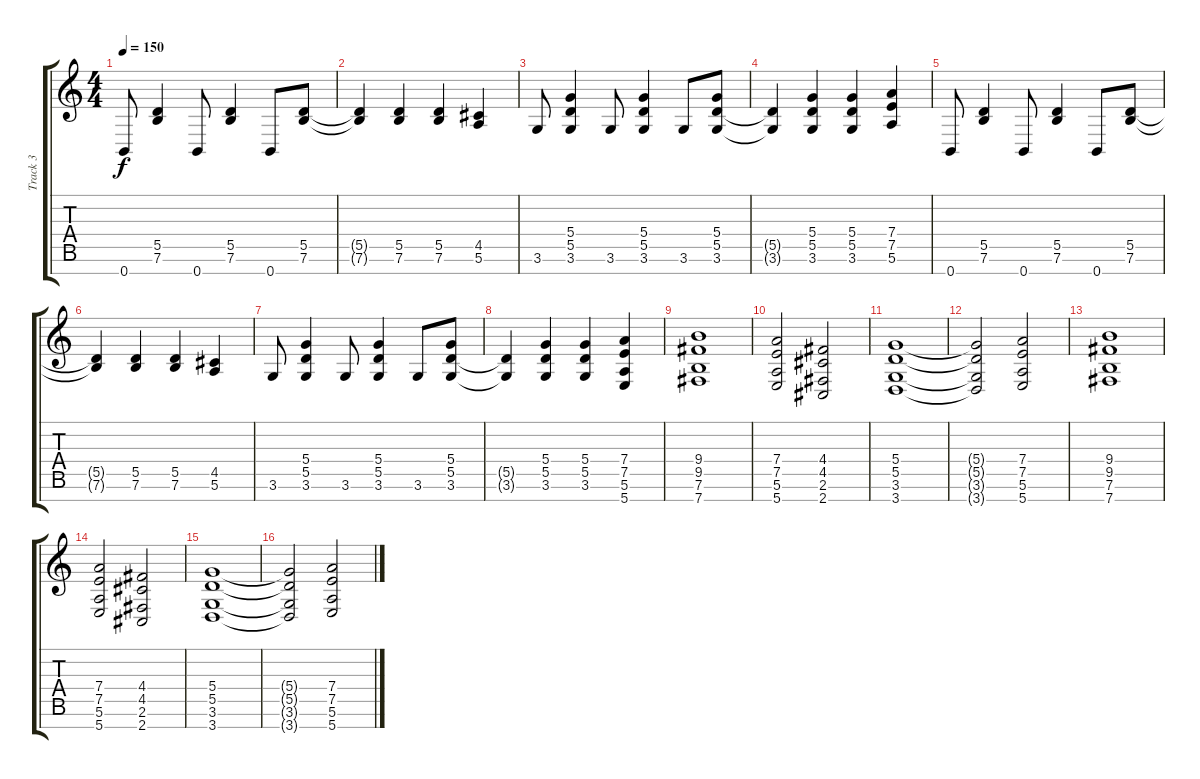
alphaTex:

\track ("Track 3" "Track 3") {instrument overdrivenguitar}
\staff {score tabs}
\tuning (E4 B3 G3 D3 A2 E2 B1) {hide}
\ts (4 4)
\tempo 150
\clef g2
\ks c
0.7.8{dy f} (5.5 7.6).4 0.7.8 (5.5 7.6).4 0.7.8 (5.5 7.6).8 |
(5.5{t} 7.6{t}).4 (5.5 7.6).4 (5.5 7.6).4 (4.5 5.6).4 |
3.6.8 (5.4 5.5 3.6).4 3.6.8 (5.4 5.5 3.6).4 3.6.8 (5.4 5.5 3.6).8 |
(5.5{t} 3.6{t}).4 (5.4 5.5 3.6).4 (5.4 5.5 3.6).4 (7.4 7.5 5.6).4 |
0.7.8 (5.5 7.6).4 0.7.8 (5.5 7.6).4 0.7.8 (5.5 7.6).8 |
(5.5{t} 7.6{t}).4 (5.5 7.6).4 (5.5 7.6).4 (4.5 5.6).4 |
3.6.8 (5.4 5.5 3.6).4 3.6.8 (5.4 5.5 3.6).4 3.6.8 (5.4 5.5 3.6).8 |
(5.5{t} 3.6{t}).4 (5.4 5.5 3.6).4 (5.4 5.5 3.6).4 (7.4 7.5 5.6 5.7).4 |
(9.4 9.5 7.6 7.7).1 |
(7.4 7.5 5.6 5.7).2 (4.4 4.5 2.6 2.7).2 |
(5.4 5.5 3.6 3.7).1 |
(5.4{t} 5.5{t} 3.6{t} 3.7{t}).2 (7.4 7.5 5.6 5.7).2 |
(9.4 9.5 7.6 7.7).1 |
(7.4 7.5 5.6 5.7).2 (4.4 4.5 2.6 2.7).2 |
(5.4 5.5 3.6 3.7).1 |
(5.4{t} 5.5{t} 3.6{t} 3.7{t}).2 (7.4 7.5 5.6 5.7).2
